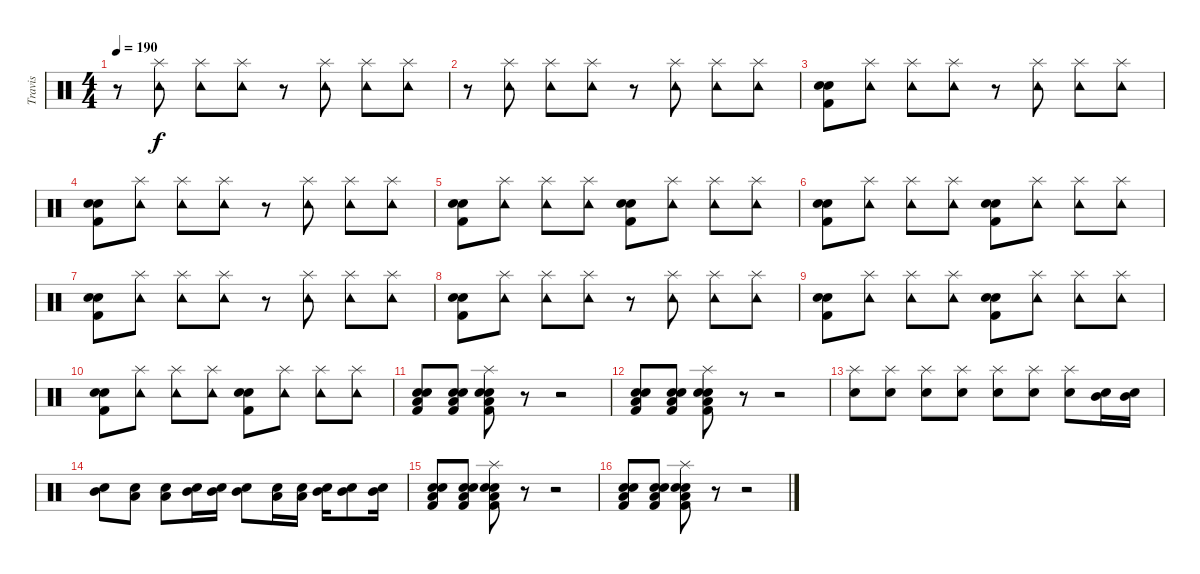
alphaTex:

\track ("Travis" "Travis") {instrument percussion}
\staff {score}
\articulation defaults
\ts (4 4)
\tempo 190
\clef neutral
\ks c
r.8{dy f} ("Tambourine (hit)" "Splash (hit)").8 ("Tambourine (hit)" "Splash (hit)").8 ("Tambourine (hit)" "Splash (hit)").8 r.8 ("Tambourine (hit)" "Splash (hit)").8 ("Tambourine (hit)" "Splash (hit)").8 ("Tambourine (hit)" "Splash (hit)").8 |
r.8 ("Tambourine (hit)" "Splash (hit)").8 ("Tambourine (hit)" "Splash (hit)").8 ("Tambourine (hit)" "Splash (hit)").8 r.8 ("Tambourine (hit)" "Splash (hit)").8 ("Tambourine (hit)" "Splash (hit)").8 ("Tambourine (hit)" "Splash (hit)").8 |
("Kick (hit) 2" "Snare (hit) 2" "Electric Snare (hit)").8 ("Tambourine (hit)" "Splash (hit)").8 ("Tambourine (hit)" "Splash (hit)").8 ("Tambourine (hit)" "Splash (hit)").8 r.8 ("Tambourine (hit)" "Splash (hit)").8 ("Tambourine (hit)" "Splash (hit)").8 ("Tambourine (hit)" "Splash (hit)").8 |
("Kick (hit) 2" "Snare (hit) 2" "Electric Snare (hit)").8 ("Tambourine (hit)" "Splash (hit)").8 ("Tambourine (hit)" "Splash (hit)").8 ("Tambourine (hit)" "Splash (hit)").8 r.8 ("Tambourine (hit)" "Splash (hit)").8 ("Tambourine (hit)" "Splash (hit)").8 ("Tambourine (hit)" "Splash (hit)").8 |
("Kick (hit) 2" "Snare (hit) 2" "Electric Snare (hit)").8 ("Tambourine (hit)" "Splash (hit)").8 ("Tambourine (hit)" "Splash (hit)").8 ("Tambourine (hit)" "Splash (hit)").8 ("Kick (hit) 2" "Snare (hit) 2" "Electric Snare (hit)").8 ("Tambourine (hit)" "Splash (hit)").8 ("Tambourine (hit)" "Splash (hit)").8 ("Tambourine (hit)" "Splash (hit)").8 |
("Kick (hit) 2" "Snare (hit) 2" "Electric Snare (hit)").8 ("Tambourine (hit)" "Splash (hit)").8 ("Tambourine (hit)" "Splash (hit)").8 ("Tambourine (hit)" "Splash (hit)").8 ("Kick (hit) 2" "Snare (hit) 2" "Electric Snare (hit)").8 ("Tambourine (hit)" "Splash (hit)").8 ("Tambourine (hit)" "Splash (hit)").8 ("Tambourine (hit)" "Splash (hit)").8 |
("Kick (hit) 2" "Snare (hit) 2" "Electric Snare (hit)").8 ("Tambourine (hit)" "Splash (hit)").8 ("Tambourine (hit)" "Splash (hit)").8 ("Tambourine (hit)" "Splash (hit)").8 r.8 ("Tambourine (hit)" "Splash (hit)").8 ("Tambourine (hit)" "Splash (hit)").8 ("Tambourine (hit)" "Splash (hit)").8 |
("Kick (hit) 2" "Snare (hit) 2" "Electric Snare (hit)").8 ("Tambourine (hit)" "Splash (hit)").8 ("Tambourine (hit)" "Splash (hit)").8 ("Tambourine (hit)" "Splash (hit)").8 r.8 ("Tambourine (hit)" "Splash (hit)").8 ("Tambourine (hit)" "Splash (hit)").8 ("Tambourine (hit)" "Splash (hit)").8 |
("Kick (hit) 2" "Snare (hit) 2" "Electric Snare (hit)").8 ("Tambourine (hit)" "Splash (hit)").8 ("Tambourine (hit)" "Splash (hit)").8 ("Tambourine (hit)" "Splash (hit)").8 ("Kick (hit) 2" "Snare (hit) 2" "Electric Snare (hit)").8 ("Tambourine (hit)" "Splash (hit)").8 ("Tambourine (hit)" "Splash (hit)").8 ("Tambourine (hit)" "Splash (hit)").8 |
("Kick (hit) 2" "Snare (hit) 2" "Electric Snare (hit)").8 ("Tambourine (hit)" "Splash (hit)").8 ("Tambourine (hit)" "Splash (hit)").8 ("Tambourine (hit)" "Splash (hit)").8 ("Kick (hit) 2" "Snare (hit) 2" "Electric Snare (hit)").8 ("Tambourine (hit)" "Splash (hit)").8 ("Tambourine (hit)" "Splash (hit)").8 ("Tambourine (hit)" "Splash (hit)").8 |
("Low Floor Tom (hit)" "Kick (hit) 2" "Electric Snare (hit)" "Snare (hit) 2").8 ("Low Floor Tom (hit)" "Kick (hit) 2" "Electric Snare (hit)" "Snare (hit) 2").8 ("Splash (hit)" "Low Floor Tom (hit)" "Kick (hit) 2" "Electric Snare (hit)" "Snare (hit) 2").8 r.8 r.2 |
("Low Floor Tom (hit)" "Kick (hit) 2" "Electric Snare (hit)" "Snare (hit) 2").8 ("Low Floor Tom (hit)" "Kick (hit) 2" "Electric Snare (hit)" "Snare (hit) 2").8 ("Splash (hit)" "Low Floor Tom (hit)" "Kick (hit) 2" "Electric Snare (hit)" "Snare (hit) 2").8 r.8 r.2 |
("Electric Snare (hit)" "Splash (hit)").8 ("Snare (hit) 2" "Splash (hit)").8 ("Electric Snare (hit)" "Splash (hit)").8 ("Snare (hit) 2" "Splash (hit)").8 ("Electric Snare (hit)" "Splash (hit)").8 ("Snare (hit) 2" "Splash (hit)").8 ("Electric Snare (hit)" "Splash (hit)").8 ("Mid Tom (hit)" "Snare (hit) 2").16 ("Mid Tom (hit)" "Snare (hit) 2").16 |
("Mid Tom (hit)" "Snare (hit) 2").8 ("Low Floor Tom (hit)" "Snare (hit) 2").8 ("Low Floor Tom (hit)" "Snare (hit) 2").8 ("Mid Tom (hit)" "Snare (hit) 2").16 ("Mid Tom (hit)" "Snare (hit) 2").16 ("Mid Tom (hit)" "Snare (hit) 2").8 ("Low Floor Tom (hit)" "Snare (hit) 2").16 ("Low Floor Tom (hit)" "Snare (hit) 2").16 ("Mid Tom (hit)" "Snare (hit) 2").16 ("Mid Tom (hit)" "Snare (hit) 2").8 ("Mid Tom (hit)" "Snare (hit) 2").16 |
("Low Floor Tom (hit)" "Kick (hit) 2" "Electric Snare (hit)" "Snare (hit) 2").8 ("Low Floor Tom (hit)" "Kick (hit) 2" "Electric Snare (hit)" "Snare (hit) 2").8 ("Splash (hit)" "Low Floor Tom (hit)" "Kick (hit) 2" "Electric Snare (hit)" "Snare (hit) 2").8 r.8 r.2 |
("Low Floor Tom (hit)" "Kick (hit) 2" "Electric Snare (hit)" "Snare (hit) 2").8 ("Low Floor Tom (hit)" "Kick (hit) 2" "Electric Snare (hit)" "Snare (hit) 2").8 ("Splash (hit)" "Low Floor Tom (hit)" "Kick (hit) 2" "Electric Snare (hit)" "Snare (hit) 2").8 r.8 r.2
